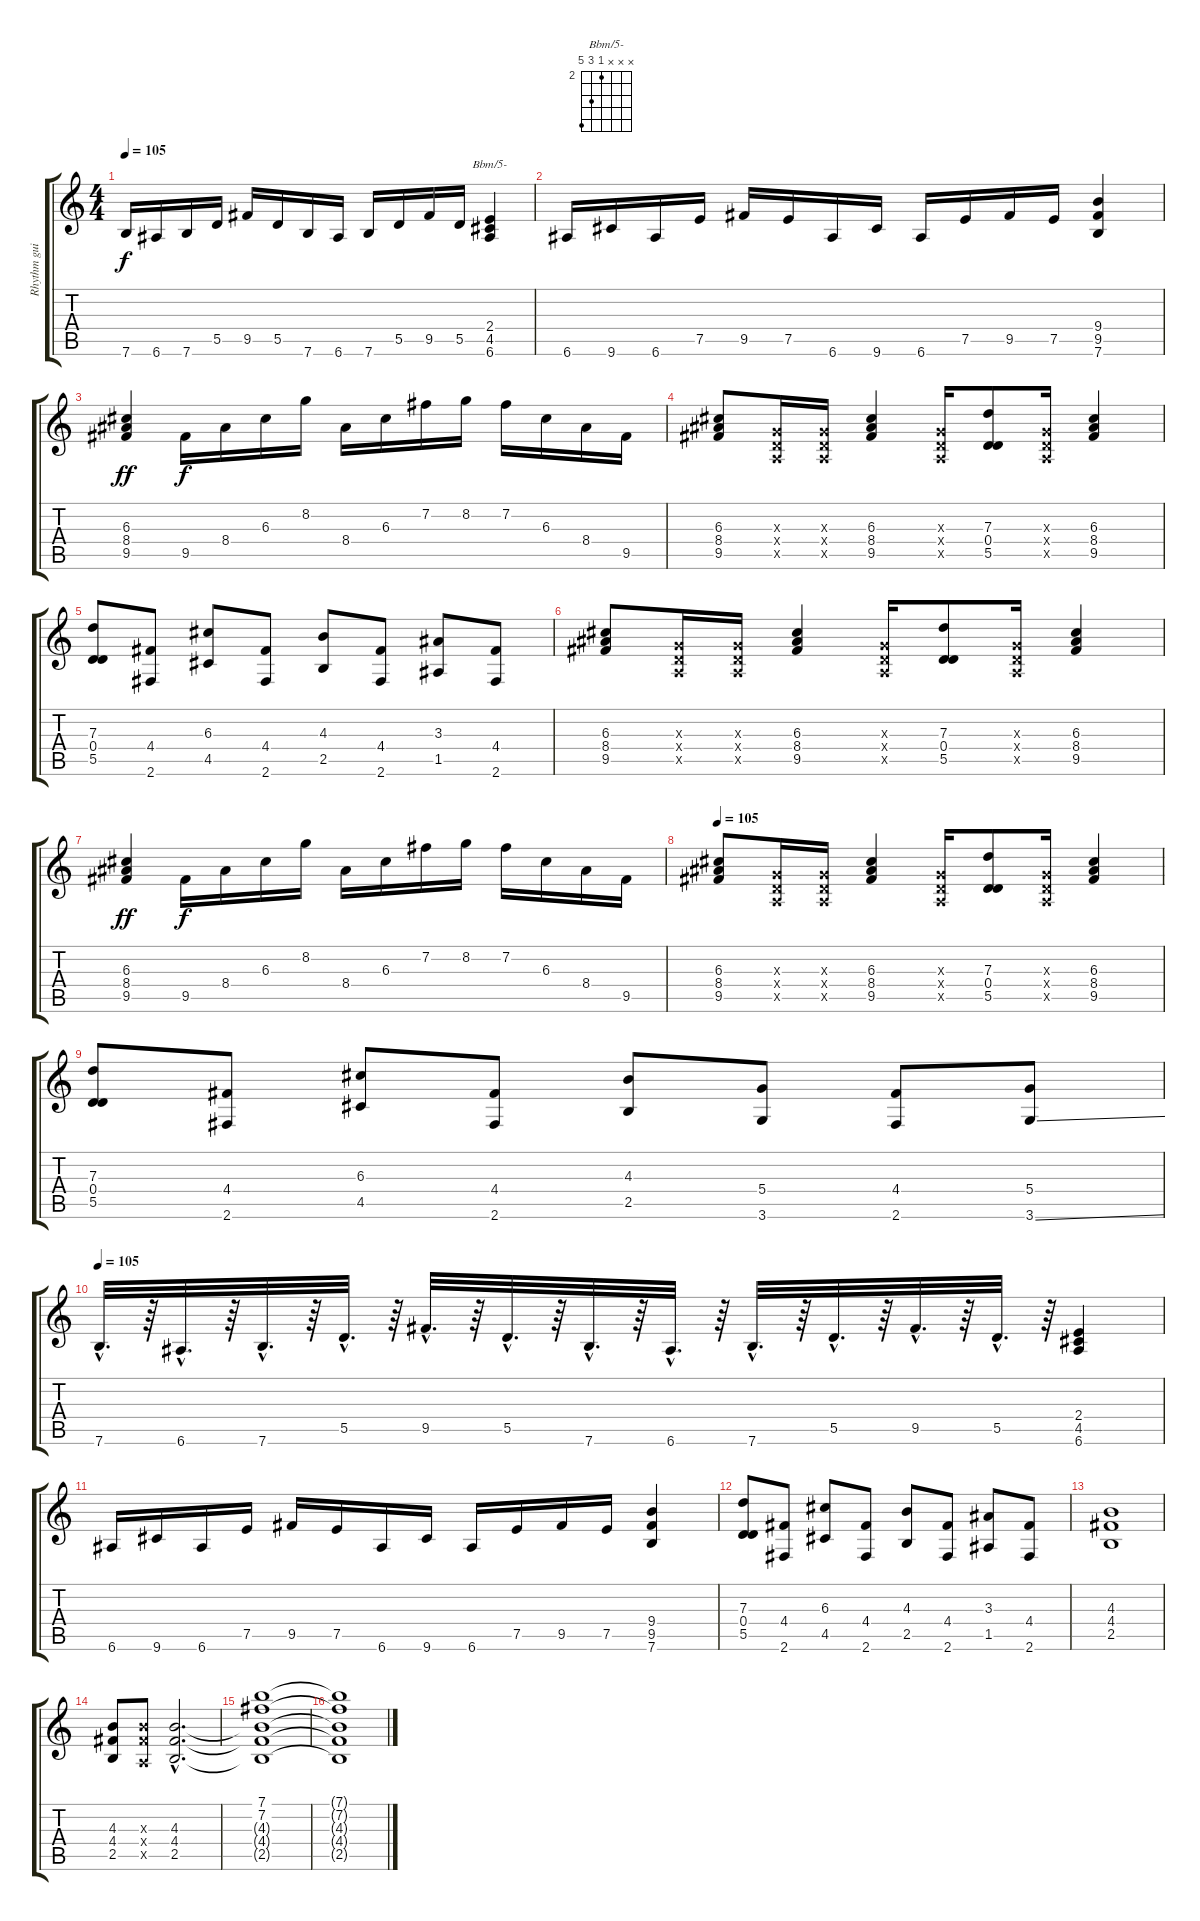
\track ("Rhythm guitar" "Rhythm gui") {instrument overdrivenguitar}
\staff {score tabs}
\tuning (E4 B3 G3 D3 A2 E2) {hide}
\chord ("Bbm/5-" x x x 2 4 6) {firstfret 2}
\ts (4 4)
\tempo 105
\clef g2
\ks c
7.6.16{dy f} 6.6.16 7.6.16 5.5.16 9.5.16 5.5.16 7.6.16 6.6.16 7.6.16 5.5.16 9.5.16 5.5.16 (2.4 4.5 6.6).4{ch "Bbm/5-"} |
6.6.16 9.6.16 6.6.16 7.5.16 9.5.16 7.5.16 6.6.16 9.6.16 6.6.16 7.5.16 9.5.16 7.5.16 (9.4 9.5 7.6).4 |
(6.3 8.4 9.5).4{dy ff} 9.5.16{dy f} 8.4.16 6.3.16 8.2.16 8.4.16 6.3.16 7.2.16 8.2.16 7.2.16 6.3.16 8.4.16 9.5.16 |
(6.3 8.4 9.5).8 (0.3{x} 0.4{x} 0.5{x}).16 (0.3{x} 0.4{x} 0.5{x}).16 (6.3 8.4 9.5).4 (0.3{x} 0.4{x} 0.5{x}).16 (7.3 0.4 5.5).8 (0.3{x} 0.4{x} 0.5{x}).16 (6.3 8.4 9.5).4 |
(7.3 0.4 5.5).8 (4.4 2.6).8 (6.3 4.5).8 (4.4 2.6).8 (4.3 2.5).8 (4.4 2.6).8 (3.3 1.5).8 (4.4 2.6).8 |
(6.3 8.4 9.5).8 (0.3{x} 0.4{x} 0.5{x}).16 (0.3{x} 0.4{x} 0.5{x}).16 (6.3 8.4 9.5).4 (0.3{x} 0.4{x} 0.5{x}).16 (7.3 0.4 5.5).8 (0.3{x} 0.4{x} 0.5{x}).16 (6.3 8.4 9.5).4 |
(6.3 8.4 9.5).4{dy ff} 9.5.16{dy f} 8.4.16 6.3.16 8.2.16 8.4.16 6.3.16 7.2.16 8.2.16 7.2.16 6.3.16 8.4.16 9.5.16 |
\tempo 105
(6.3 8.4 9.5).8 (0.3{x} 0.4{x} 0.5{x}).16 (0.3{x} 0.4{x} 0.5{x}).16 (6.3 8.4 9.5).4 (0.3{x} 0.4{x} 0.5{x}).16 (7.3 0.4 5.5).8 (0.3{x} 0.4{x} 0.5{x}).16 (6.3 8.4 9.5).4 |
(7.3 0.4 5.5).8 (4.4 2.6).8 (6.3 4.5).8 (4.4 2.6).8 (4.3 2.5).8 (5.4 3.6).8 (4.4 2.6).8 (5.4 3.6{ss}).8 |
\tempo 105
7.6{hac}.32{d} r.64 6.6{hac}.32{d} r.64 7.6{hac}.32{d} r.64 5.5{hac}.32{d} r.64 9.5{hac}.32{d} r.64 5.5{hac}.32{d} r.64 7.6{hac}.32{d} r.64 6.6{hac}.32{d} r.64 7.6{hac}.32{d} r.64 5.5{hac}.32{d} r.64 9.5{hac}.32{d} r.64 5.5{hac}.32{d} r.64 (2.4 4.5 6.6).4 |
6.6.16 9.6.16 6.6.16 7.5.16 9.5.16 7.5.16 6.6.16 9.6.16 6.6.16 7.5.16 9.5.16 7.5.16 (9.4 9.5 7.6).4 |
(7.3 0.4 5.5).8 (4.4 2.6).8 (6.3 4.5).8 (4.4 2.6).8 (4.3 2.5).8 (4.4 2.6).8 (3.3 1.5).8 (4.4 2.6).8 |
(4.3 4.4 2.5).1 |
(4.3 4.4 2.5).8 (4.3{x} 4.4{x} 0.5{x}).8 (4.3{hac} 4.4{hac} 2.5{hac}).2{d} |
(7.1 7.2 4.3{t} 4.4{t} 2.5{t}).1 |
(7.1{t} 7.2{t} 4.3{t} 4.4{t} 2.5{t}).1
